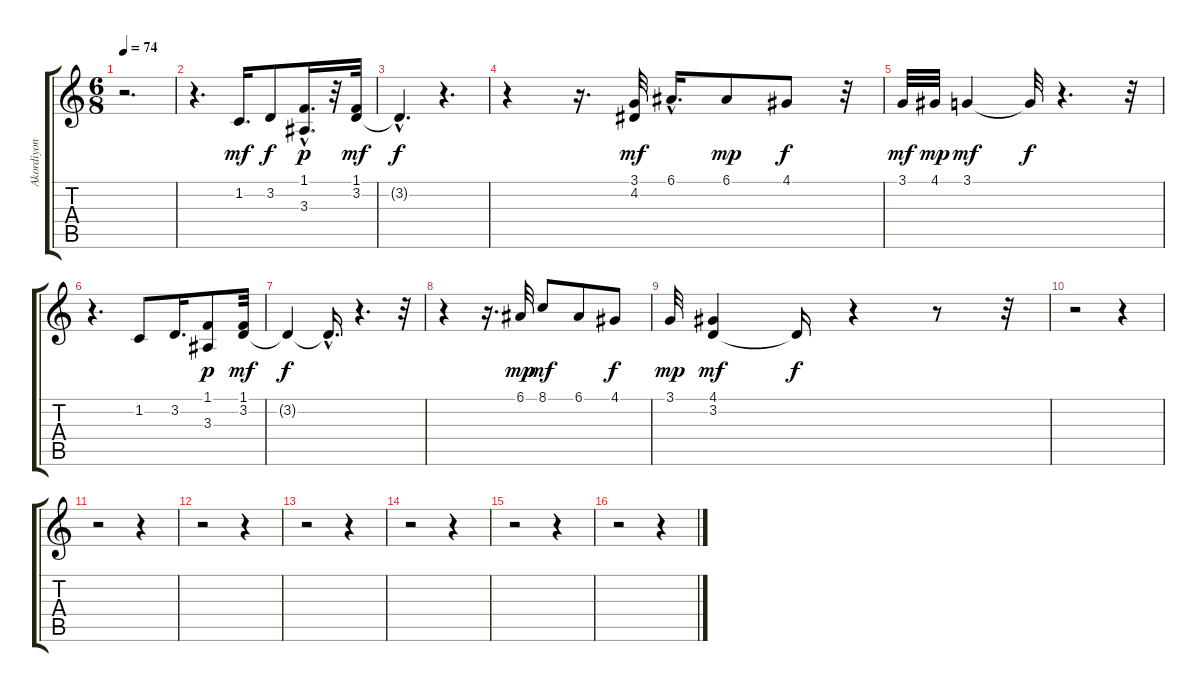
\track ("Akordiyon" "Akordiyon") {instrument tangoaccordion}
\staff {score tabs}
\tuning (E4 B3 G3 D3 A2 E2) {hide}
\ts (6 8)
\tempo 74
\clef g2
\ks c
r.2{d dy f} |
r.4{d} 1.2.16{d dy mf} 3.2.8{dy f} (1.1 3.3{hac}).16{d dy p} r.32 (1.1 3.2).32{dy mf} |
3.2{hac t}.4{d dy f} r.4{d} |
r.4 r.16{d} (3.1 4.2).32{dy mf} 6.1{hac}.16{d} 6.1.8{dy mp} 4.1.8{dy f} r.32 |
3.1.32{dy mf} 4.1.32{dy mp} 3.1.4{dy mf} 3.1{t}.32{dy f} r.4{d} r.32 |
r.4{d} 1.2.8 3.2.16{d} (1.1 3.3).8{dy p} (1.1 3.2).32{dy mf} |
3.2{t}.4{dy f} 3.2{hac t}.16{d} r.4{d} r.32 |
r.4 r.16{d} 6.1.32{dy mp} 8.1.8{dy mf} 6.1.8 4.1.8{dy f} |
3.1.32{dy mp} (4.1 3.2).4{dy mf} 3.2{t}.16{dy f} r.4 r.8 r.32 |
r.2 r.4 |
r.2 r.4 |
r.2 r.4 |
r.2 r.4 |
r.2 r.4 |
r.2 r.4 |
r.2 r.4
